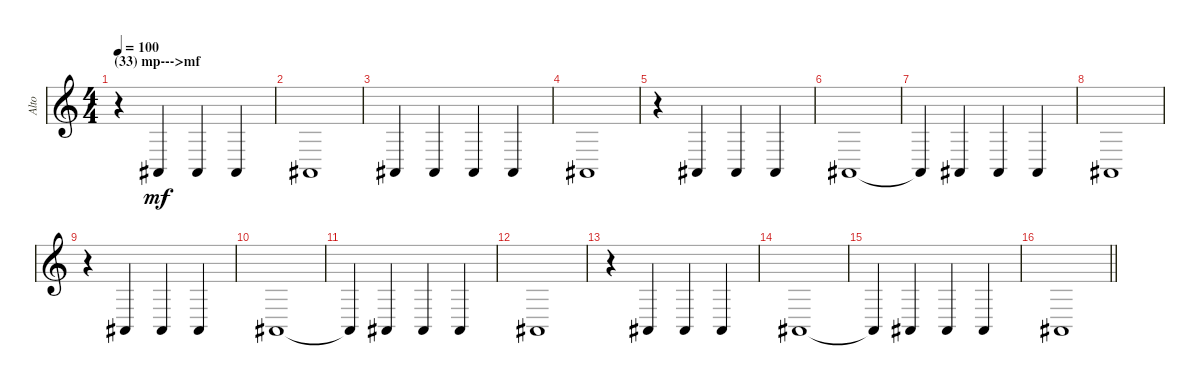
\track ("Alto" "Alto") {instrument choiraahs}
\staff {score}
\tuning (E4 B3 G3 D3 A2 E2) {hide}
\ts (4 4)
\section ("" "(33) mp--->mf")
\tempo 100
\clef g2
\ks c
r.4{dy mp} 1.5.4{dy mf} 1.5.4 1.5.4 |
1.5.1 |
1.5.4 1.5.4 1.5.4 1.5.4 |
1.5.1 |
r.4 1.5.4 1.5.4 1.5.4 |
1.5.1 |
1.5{t}.4 1.5.4 1.5.4 1.5.4 |
1.5.1 |
r.4 1.5.4 1.5.4 1.5.4 |
1.5.1 |
1.5{t}.4 1.5.4 1.5.4 1.5.4 |
1.5.1 |
r.4 1.5.4 1.5.4 1.5.4 |
1.5.1 |
1.5{t}.4 1.5.4 1.5.4 1.5.4 |
\barLineRight lightlight
1.5.1
